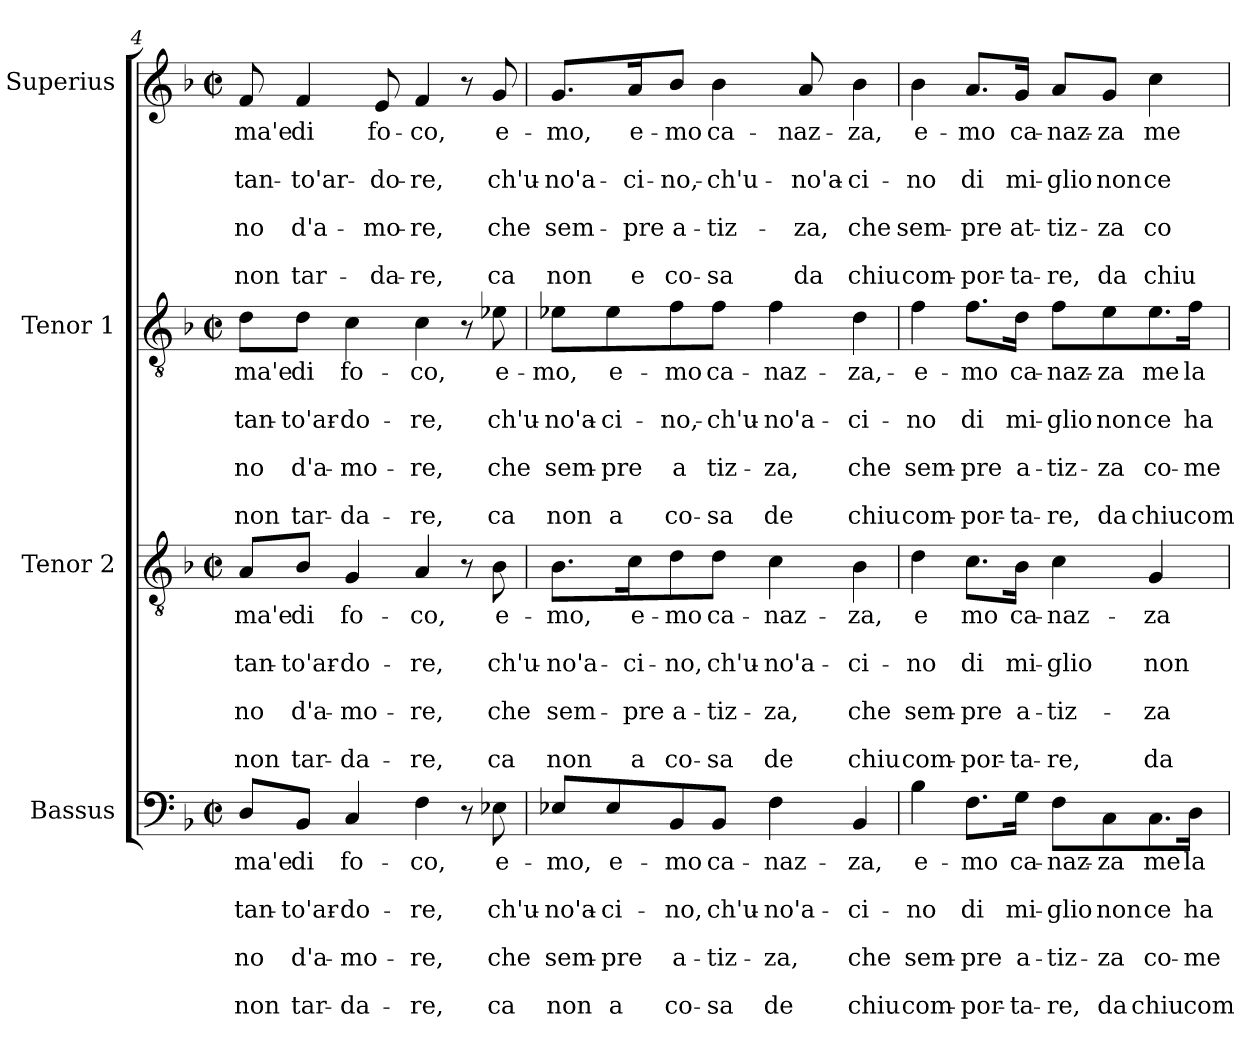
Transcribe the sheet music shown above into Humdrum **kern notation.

**kern	**text	**text	**text	**text	**text	**text	**text	**kern	**text	**text	**text	**text	**text	**text	**text	**kern	**text	**text	**text	**text	**text	**text	**text	**kern	**text	**text	**text	**text	**text	**text	**text
*part4	*part4	*part4	*part4	*part4	*part4	*part4	*part4	*part3	*part3	*part3	*part3	*part3	*part3	*part3	*part3	*part2	*part2	*part2	*part2	*part2	*part2	*part2	*part2	*part1	*part1	*part1	*part1	*part1	*part1	*part1	*part1
*staff4	*staff4	*staff4	*staff4	*staff4	*staff4	*staff4	*staff4	*staff3	*staff3	*staff3	*staff3	*staff3	*staff3	*staff3	*staff3	*staff2	*staff2	*staff2	*staff2	*staff2	*staff2	*staff2	*staff2	*staff1	*staff1	*staff1	*staff1	*staff1	*staff1	*staff1	*staff1
*I"Bassus	*	*	*	*	*	*	*	*I"Tenor 2	*	*	*	*	*	*	*	*I"Tenor 1	*	*	*	*	*	*	*	*I"Superius	*	*	*	*	*	*	*
*I'B	*	*	*	*	*	*	*	*I'T 2	*	*	*	*	*	*	*	*I'T 1	*	*	*	*	*	*	*	*I'S	*	*	*	*	*	*	*
*clefF4	*	*	*	*	*	*	*	*clefGv2	*	*	*	*	*	*	*	*clefGv2	*	*	*	*	*	*	*	*clefG2	*	*	*	*	*	*	*
*k[b-]	*	*	*	*	*	*	*	*k[b-]	*	*	*	*	*	*	*	*k[b-]	*	*	*	*	*	*	*	*k[b-]	*	*	*	*	*	*	*
*F:	*	*	*	*	*	*	*	*F:	*	*	*	*	*	*	*	*F:	*	*	*	*	*	*	*	*F:	*	*	*	*	*	*	*
*M2/2	*	*	*	*	*	*	*	*M2/2	*	*	*	*	*	*	*	*M2/2	*	*	*	*	*	*	*	*M2/2	*	*	*	*	*	*	*
*met(c|)	*	*	*	*	*	*	*	*met(c|)	*	*	*	*	*	*	*	*met(c|)	*	*	*	*	*	*	*	*met(c|)	*	*	*	*	*	*	*
=4	=4	=4	=4	=4	=4	=4	=4	=4	=4	=4	=4	=4	=4	=4	=4	=4	=4	=4	=4	=4	=4	=4	=4	=4	=4	=4	=4	=4	=4	=4	=4
8D/L	-ma'e	.	tan-	.	-no	.	non	8A/L	-ma'e	.	tan-	.	-no	.	non	8d\L	-ma'e	.	tan-	.	-no	.	non	8f/	-ma'e	.	tan-	.	-no	.	non
8BB-/J	di	.	-to'ar-	.	d'a-	.	tar-	8B-/J	di	.	-to'ar-	.	d'a-	.	tar-	8d\J	di	.	-to'ar-	.	d'a-	.	tar-	4f/	di	.	-to'ar-	.	d'a-	.	tar-
4C/	fo-	.	-do-	.	-mo-	.	-da-	4G/	fo-	.	-do-	.	-mo-	.	-da-	4c\	fo-	.	-do-	.	-mo-	.	-da-	.	.	.	.	.	.	.	.
.	.	.	.	.	.	.	.	.	.	.	.	.	.	.	.	.	.	.	.	.	.	.	.	8e/	fo-	.	-do-	.	-mo-	.	-da-
4F\	-co,	.	-re,	.	-re,	.	-re,	4A/	-co,	.	-re,	.	-re,	.	-re,	4c\	-co,	.	-re,	.	-re,	.	-re,	4f/	-co,	.	-re,	.	-re,	.	-re,
8r	.	.	.	.	.	.	.	8r	.	.	.	.	.	.	.	8r	.	.	.	.	.	.	.	8r	.	.	.	.	.	.	.
8E-X\	e-	.	ch'u-	.	che	.	ca	8B-\	e-	.	ch'u-	.	che	.	ca	8e-X\	e-	.	ch'u-	.	che	.	ca	8g/	e-	.	ch'u-	.	che	.	ca
=5	=5	=5	=5	=5	=5	=5	=5	=5	=5	=5	=5	=5	=5	=5	=5	=5	=5	=5	=5	=5	=5	=5	=5	=5	=5	=5	=5	=5	=5	=5	=5
8E-X/L	-mo,	.	-no'a-	.	sem-	.	non	8.B-\L	-mo,	.	-no'a-	.	sem-	.	non	8e-X\L	-mo,	.	-no'a-	.	sem-	.	non	8.g/L	-mo,	.	-no'a-	.	sem-	.	non
8E-/	e-	.	-ci-	.	-pre	.	a	.	.	.	.	.	.	.	.	8e-\	e-	.	-ci-	.	-pre	.	a	.	.	.	.	.	.	.	.
.	.	.	.	.	.	.	.	16c\K	e-	.	-ci-	.	-pre	.	a	.	.	.	.	.	.	.	.	16a/K	e-	.	-ci-	.	-pre	.	e
8BB-/	-mo	.	-no,	.	a-	.	co-	8d\	-mo	.	-no,	.	a-	.	co-	8f\	-mo	.	-no,-	.	a	.	co-	8b-/J	-mo	.	-no,-	.	a-	.	co-
8BB-/J	ca-	.	ch'u-	.	-tiz-	.	-sa	8d\J	ca-	.	ch'u-	.	-tiz-	.	-sa	8f\J	ca-	.	-ch'u-	.	tiz-	.	-sa	4b-\	ca-	.	-ch'u-	.	-tiz-	.	-sa
4F\	-naz-	.	-no'a-	.	-za,	.	de	4c\	-naz-	.	-no'a-	.	-za,	.	de	4f\	-naz-	.	-no'a-	.	-za,	.	de	.	.	.	.	.	.	.	.
.	.	.	.	.	.	.	.	.	.	.	.	.	.	.	.	.	.	.	.	.	.	.	.	8a/	-naz-	.	-no'a-	.	-za,	.	da
4BB-/	-za,	.	-ci-	.	che	.	chiu	4B-\	-za,	.	-ci-	.	che	.	chiu	4d\	-za,-	.	-ci-	.	che	.	chiu	4b-\	-za,	.	-ci-	.	che	.	chiu
!!LO:PB:g=z
=6	=6	=6	=6	=6	=6	=6	=6	=6	=6	=6	=6	=6	=6	=6	=6	=6	=6	=6	=6	=6	=6	=6	=6	=6	=6	=6	=6	=6	=6	=6	=6
4B-\	e-	.	-no	.	sem-	.	com-	4d\	e	.	-no	.	sem-	.	com-	4f\	-e-	.	-no	.	sem-	.	com-	4b-\	e-	.	-no	.	sem-	.	com-
8.F\L	-mo	.	di	.	-pre	.	-por-	8.c\L	mo	.	di	.	-pre	.	-por-	8.f\L	-mo	.	di	.	-pre	.	-por-	8.a/L	-mo	.	di	.	-pre	.	-por-
16G\Jk	ca-	.	mi-	.	a-	.	-ta-	16B-\Jk	ca-	.	mi-	.	a-	.	-ta-	16d\Jk	ca-	.	mi-	.	a-	.	-ta-	16g/Jk	ca-	.	mi-	.	at-	.	-ta-
8F\L	-naz-	.	-glio	.	-tiz-	.	-re,	4c\	-naz-	.	-glio	.	-tiz-	.	-re,	8f\L	-naz-	.	-glio	.	-tiz-	.	-re,	8a/L	-naz-	.	-glio	.	-tiz-	.	-re,
8C\	-za	.	non	.	-za	.	da	.	.	.	.	.	.	.	.	8e\	-za	.	non	.	-za	.	da	8g/J	-za	.	non	.	-za	.	da
8.C\	me	.	ce	.	co-	.	chiu	4G/	-za	.	non	.	-za	.	da	8.e\	me	.	ce	.	co-	.	chiu	4cc\	me	.	ce	.	co-	.	chiu
16D\Jk	la	.	ha	.	-me	.	com-	.	.	.	.	.	.	.	.	16f\Jk	la	.	ha	.	-me	.	com-	.	.	.	.	.	.	.	.
=	=	=	=	=	=	=	=	=	=	=	=	=	=	=	=	=	=	=	=	=	=	=	=	=	=	=	=	=	=	=	=
*-	*-	*-	*-	*-	*-	*-	*-	*-	*-	*-	*-	*-	*-	*-	*-	*-	*-	*-	*-	*-	*-	*-	*-	*-	*-	*-	*-	*-	*-	*-	*-
